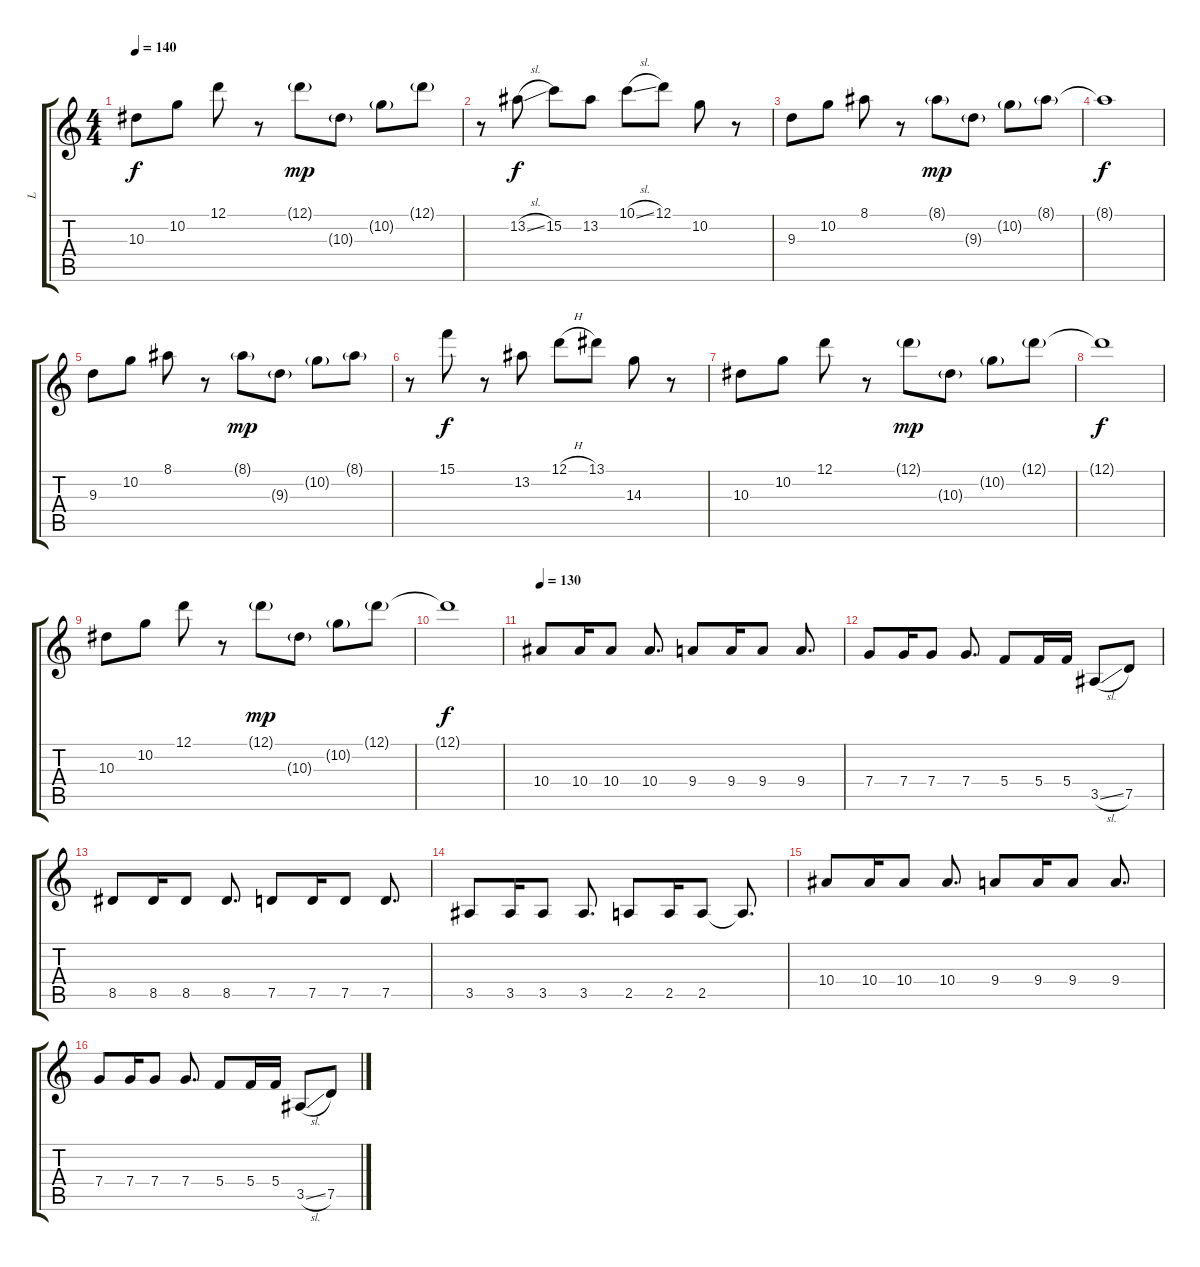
\track ("L" "L") {instrument distortionguitar}
\staff {score tabs}
\tuning (D4 A3 F3 C3 G2 C2) {hide}
\ts (4 4)
\tempo 140
\clef g2
\ks c
10.3.8{dy f} 10.2.8 12.1.8 r.8 12.1{g}.8{dy mp} 10.3{g}.8 10.2{g}.8 12.1{g}.8 |
r.8 13.2{sl}.8{dy f} 15.2.8 13.2.8 10.1{sl}.8 12.1.8 10.2.8 r.8 |
9.3.8 10.2.8 8.1.8 r.8 8.1{g}.8{dy mp} 9.3{g}.8 10.2{g}.8 8.1{g}.8 |
8.1{t}.1{dy f} |
9.3.8 10.2.8 8.1.8 r.8 8.1{g}.8{dy mp} 9.3{g}.8 10.2{g}.8 8.1{g}.8 |
r.8 15.1.8{dy f} r.8 13.2.8 12.1{h}.8 13.1.8 14.3.8 r.8 |
10.3.8 10.2.8 12.1.8 r.8 12.1{g}.8{dy mp} 10.3{g}.8 10.2{g}.8 12.1{g}.8 |
12.1{t}.1{dy f} |
10.3.8 10.2.8 12.1.8 r.8 12.1{g}.8{dy mp} 10.3{g}.8 10.2{g}.8 12.1{g}.8 |
12.1{t}.1{dy f} |
\tempo 130
10.4.8 10.4.16 10.4.8 10.4.8{d} 9.4.8 9.4.16 9.4.8 9.4.8{d} |
7.4.8 7.4.16 7.4.8 7.4.8{d} 5.4.8 5.4.16 5.4.16 3.5{sl}.8 7.5.8 |
8.5.8 8.5.16 8.5.8 8.5.8{d} 7.5.8 7.5.16 7.5.8 7.5.8{d} |
3.5.8 3.5.16 3.5.8 3.5.8{d} 2.5.8 2.5.16 2.5.8 2.5{t}.8{d} |
10.4.8 10.4.16 10.4.8 10.4.8{d} 9.4.8 9.4.16 9.4.8 9.4.8{d} |
7.4.8 7.4.16 7.4.8 7.4.8{d} 5.4.8 5.4.16 5.4.16 3.5{sl}.8 7.5.8
